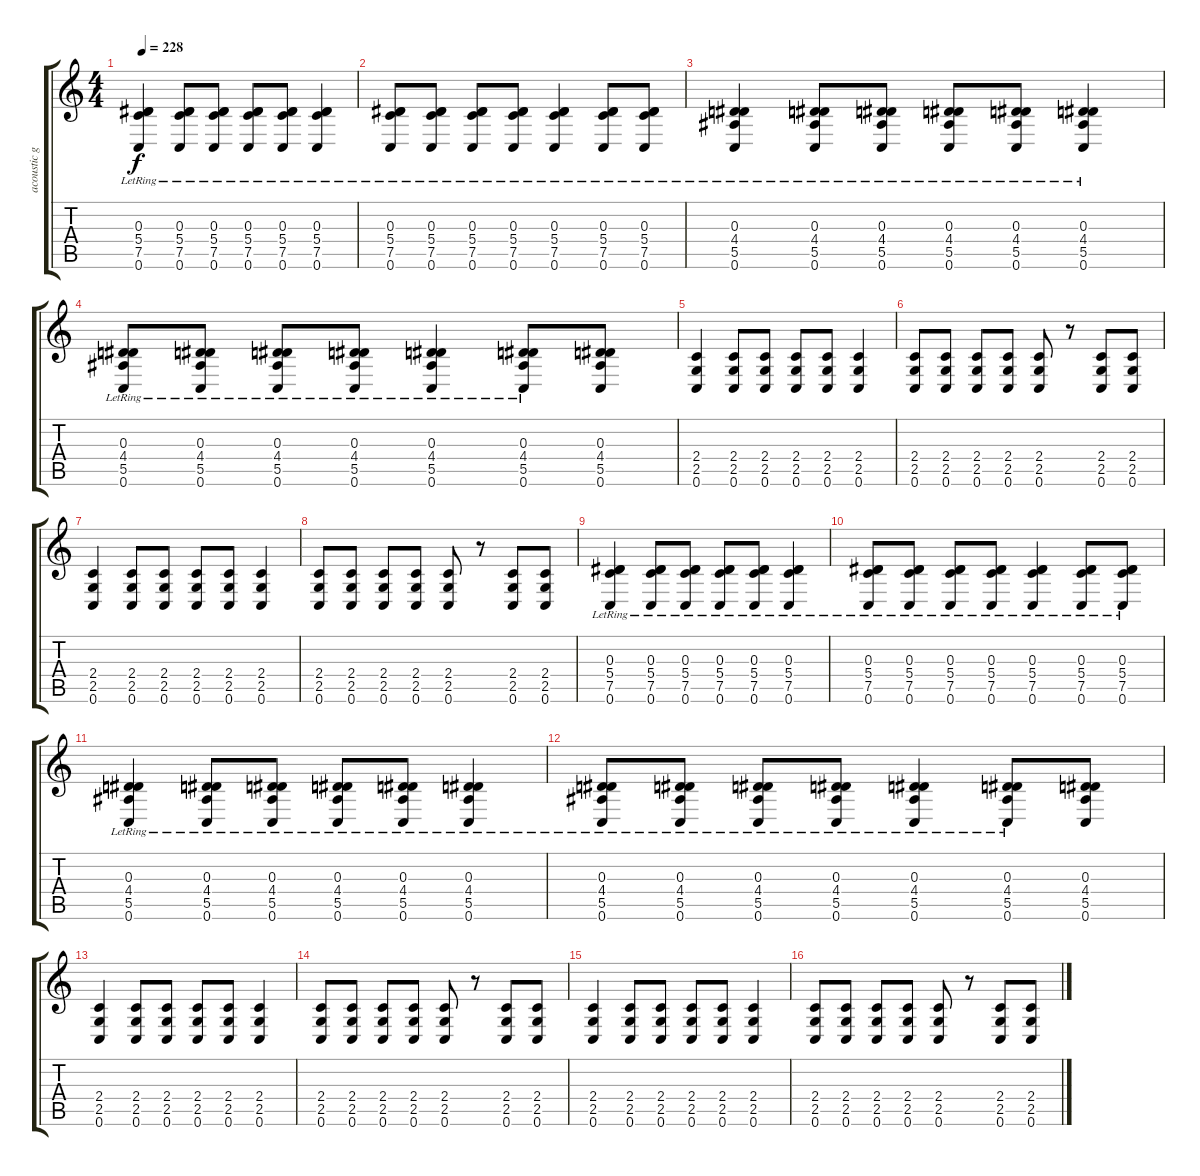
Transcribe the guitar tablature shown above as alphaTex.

\track ("acoustic gbz" "acoustic g") {instrument acousticguitarsteel}
\staff {score tabs}
\tuning (C4 G3 Eb3 Bb2 F2 C2) {hide}
\ts (4 4)
\tempo 228
\clef g2
\ks c
(0.3{lr} 5.4 7.5 0.6{lr}).4{dy f} (0.3{lr} 5.4 7.5 0.6{lr}).8 (0.3{lr} 5.4 7.5 0.6{lr}).8 (0.3{lr} 5.4 7.5 0.6{lr}).8 (0.3{lr} 5.4 7.5 0.6{lr}).8 (0.3{lr} 5.4 7.5 0.6{lr}).4 |
(0.3{lr} 5.4 7.5 0.6{lr}).8 (0.3{lr} 5.4 7.5 0.6{lr}).8 (0.3{lr} 5.4 7.5 0.6{lr}).8 (0.3{lr} 5.4 7.5 0.6{lr}).8 (0.3{lr} 5.4 7.5 0.6{lr}).4 (0.3{lr} 5.4 7.5 0.6{lr}).8 (0.3{lr} 5.4 7.5 0.6{lr}).8 |
(0.3{lr} 4.4 5.5 0.6{lr}).4 (0.3{lr} 4.4 5.5 0.6{lr}).8 (0.3{lr} 4.4 5.5 0.6{lr}).8 (0.3{lr} 4.4 5.5 0.6{lr}).8 (0.3{lr} 4.4 5.5 0.6{lr}).8 (0.3{lr} 4.4 5.5 0.6{lr}).4 |
(0.3{lr} 4.4 5.5 0.6{lr}).8 (0.3{lr} 4.4 5.5 0.6{lr}).8 (0.3{lr} 4.4 5.5 0.6{lr}).8 (0.3{lr} 4.4 5.5 0.6{lr}).8 (0.3{lr} 4.4 5.5 0.6{lr}).4 (0.3{lr} 4.4{lr} 5.5{lr} 0.6{lr}).8 (0.3 4.4 5.5 0.6).8 |
(2.4 2.5 0.6).4 (2.4 2.5 0.6).8 (2.4 2.5 0.6).8 (2.4 2.5 0.6).8 (2.4 2.5 0.6).8 (2.4 2.5 0.6).4 |
(2.4 2.5 0.6).8 (2.4 2.5 0.6).8 (2.4 2.5 0.6).8 (2.4 2.5 0.6).8 (2.4 2.5 0.6).8 r.8 (2.4 2.5 0.6).8 (2.4 2.5 0.6).8 |
(2.4 2.5 0.6).4 (2.4 2.5 0.6).8 (2.4 2.5 0.6).8 (2.4 2.5 0.6).8 (2.4 2.5 0.6).8 (2.4 2.5 0.6).4 |
(2.4 2.5 0.6).8 (2.4 2.5 0.6).8 (2.4 2.5 0.6).8 (2.4 2.5 0.6).8 (2.4 2.5 0.6).8 r.8 (2.4 2.5 0.6).8 (2.4 2.5 0.6).8 |
(0.3{lr} 5.4 7.5 0.6{lr}).4 (0.3{lr} 5.4 7.5 0.6{lr}).8 (0.3{lr} 5.4 7.5 0.6{lr}).8 (0.3{lr} 5.4 7.5 0.6{lr}).8 (0.3{lr} 5.4 7.5 0.6{lr}).8 (0.3{lr} 5.4 7.5 0.6{lr}).4 |
(0.3{lr} 5.4 7.5 0.6{lr}).8 (0.3{lr} 5.4 7.5 0.6{lr}).8 (0.3{lr} 5.4 7.5 0.6{lr}).8 (0.3{lr} 5.4 7.5 0.6{lr}).8 (0.3{lr} 5.4 7.5 0.6{lr}).4 (0.3{lr} 5.4 7.5 0.6{lr}).8 (0.3{lr} 5.4 7.5 0.6{lr}).8 |
(0.3{lr} 4.4 5.5 0.6{lr}).4 (0.3{lr} 4.4 5.5 0.6{lr}).8 (0.3{lr} 4.4 5.5 0.6{lr}).8 (0.3{lr} 4.4 5.5 0.6{lr}).8 (0.3{lr} 4.4 5.5 0.6{lr}).8 (0.3{lr} 4.4 5.5 0.6{lr}).4 |
(0.3{lr} 4.4 5.5 0.6{lr}).8 (0.3{lr} 4.4 5.5 0.6{lr}).8 (0.3{lr} 4.4 5.5 0.6{lr}).8 (0.3{lr} 4.4 5.5 0.6{lr}).8 (0.3{lr} 4.4 5.5 0.6{lr}).4 (0.3{lr} 4.4{lr} 5.5{lr} 0.6{lr}).8 (0.3 4.4 5.5 0.6).8 |
(2.4 2.5 0.6).4 (2.4 2.5 0.6).8 (2.4 2.5 0.6).8 (2.4 2.5 0.6).8 (2.4 2.5 0.6).8 (2.4 2.5 0.6).4 |
(2.4 2.5 0.6).8 (2.4 2.5 0.6).8 (2.4 2.5 0.6).8 (2.4 2.5 0.6).8 (2.4 2.5 0.6).8 r.8 (2.4 2.5 0.6).8 (2.4 2.5 0.6).8 |
(2.4 2.5 0.6).4 (2.4 2.5 0.6).8 (2.4 2.5 0.6).8 (2.4 2.5 0.6).8 (2.4 2.5 0.6).8 (2.4 2.5 0.6).4 |
(2.4 2.5 0.6).8 (2.4 2.5 0.6).8 (2.4 2.5 0.6).8 (2.4 2.5 0.6).8 (2.4 2.5 0.6).8 r.8 (2.4 2.5 0.6).8 (2.4 2.5 0.6).8
